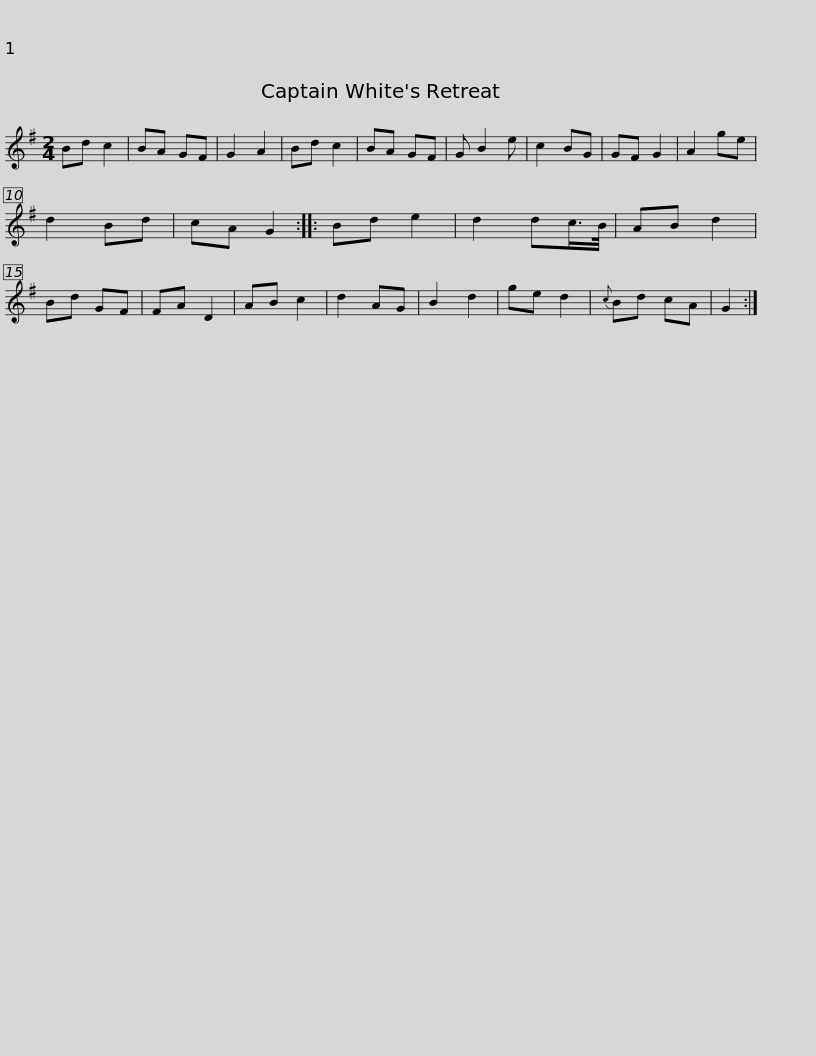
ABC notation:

X:1
L:1/8
M:2/4
I:linebreak $
K:G
V:1 treble
V:1
 Bd c2 | BA GF | G2 A2 | Bd c2 | BA GF | %5
 G B2 e | c2 BG | GF G2 | A2 ge | d2 Bd | %10
 cA G2 :: Bd e2 |$ d2 dc/>B/ | AB d2 | Bd GF | %15
 FA D2 | AB c2 | d2 AG | B2 d2 | ge d2 | %20
{c} Bd cA | G2 :| %22
